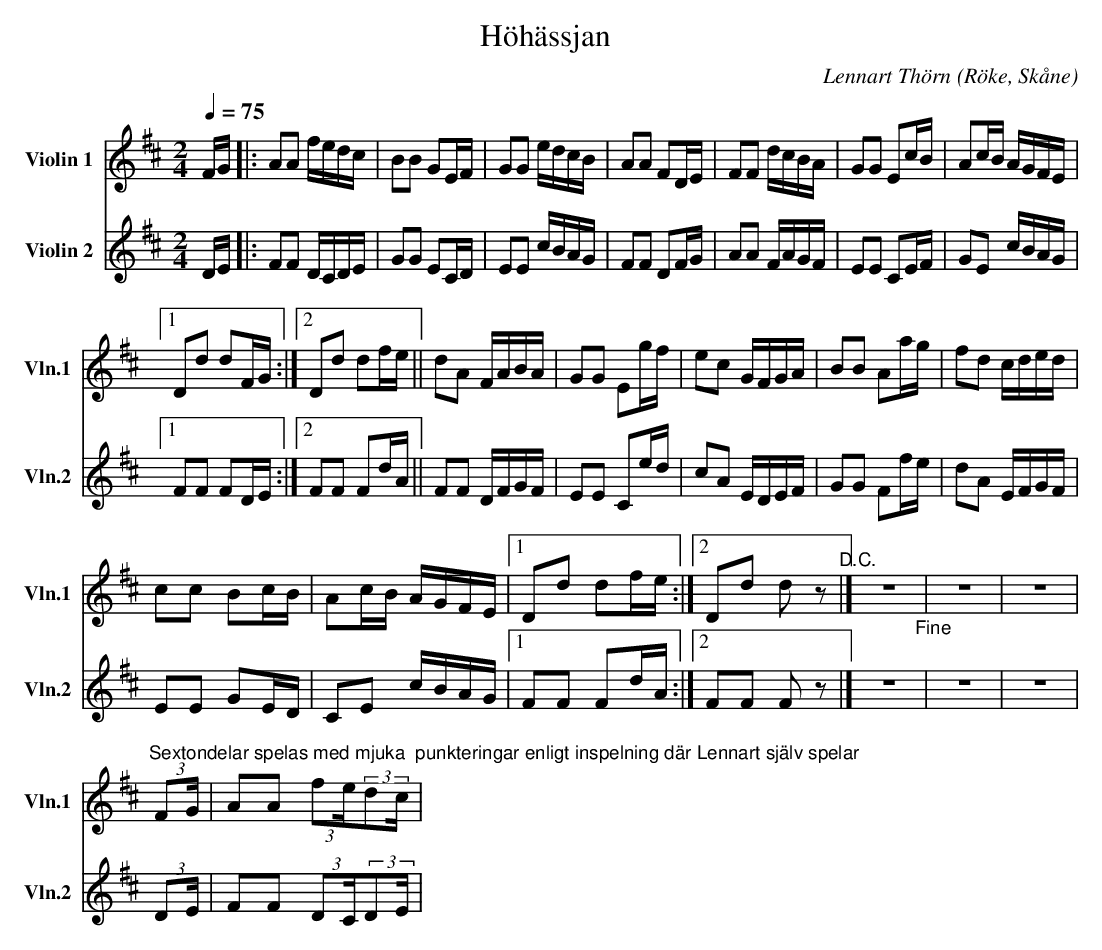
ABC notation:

X:1
T:Höhässjan
C:Lennart Thörn
O:Röke, Skåne
%%score 1 2
L:1/16
Q:1/4=75
M:2/4
K:D
V:1 treble nm="Violin 1" snm="Vln.1"
V:2 treble nm="Violin 2" snm="Vln.2"
V:1
FG |: A2A2 fedc | B2B2 G2EF | G2G2 edcB | A2A2 F2DE | F2F2 dcBA | G2G2 E2cB | A2cB AGFE |1
D2d2 d2FG :|2 D2d2 d2fe || d2A2 FABA | G2G2 E2gf | e2c2 GFGA | B2B2 A2ag | f2d2 cded |
c2c2 B2cB | A2cB AGFE |1 D2d2 d2fe :|2 D2d2 d2 z2"^D.C." |] z8"_Fine" | z8 | z8 |
"^Sextondelar spelas med mjuka  punkteringar enligt inspelning där Lennart själv spelar" (3:2:2F2G | A2A2 (3:2:2f2e(3:2:2d2c |
V:2
DE |: F2F2 DCDE | G2G2 E2CD | E2E2 cBAG | F2F2 D2FG | A2A2 FAGF | E2E2 C2EF | G2E2 cBAG |1
F2F2 F2DE :|2 F2F2 F2dA || F2F2 DFGF | E2E2 C2ed | c2A2 EDEF | G2G2 F2fe | d2A2 EFGF |
E2E2 G2ED | C2E2 cBAG |1 F2F2 F2dA :|2 F2F2 F2 z2 |] z8 | z8 | z8 | (3:2:2D2E |
F2F2 (3:2:2D2C(3:2:2D2E |
